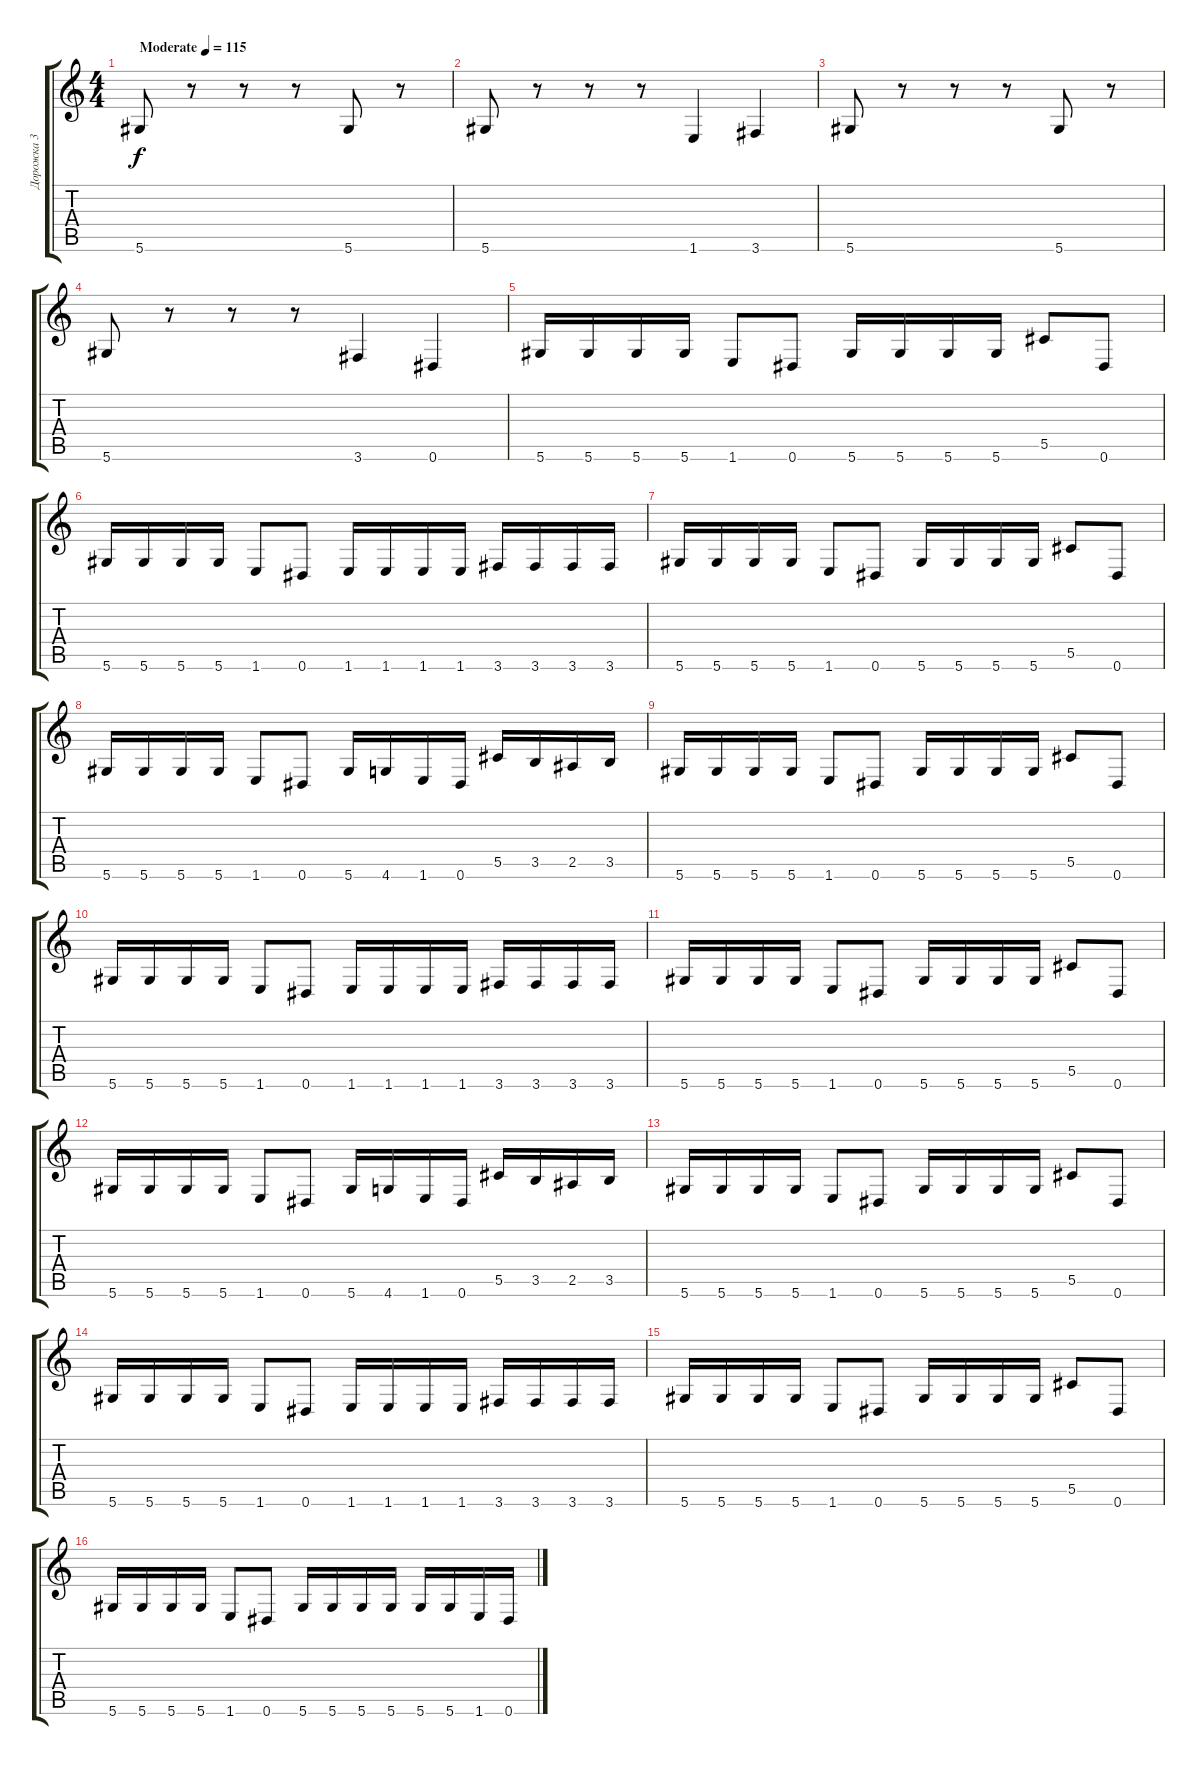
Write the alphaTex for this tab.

\track ("Дорожка 3" "Дорожка 3") {instrument electricbassfinger}
\staff {score tabs}
\tuning (Eb4 Bb3 Gb3 Db3 Ab2 Eb2) {hide}
\ts (4 4)
\tempo (115 "Moderate")
\clef g2
\ks c
5.6.8{dy f instrument electricbassfinger} r.8 r.8 r.8 5.6.8 r.8 |
5.6.8 r.8 r.8 r.8 1.6.4 3.6.4 |
5.6.8 r.8 r.8 r.8 5.6.8 r.8 |
5.6.8 r.8 r.8 r.8 3.6.4 0.6.4 |
5.6.16 5.6.16 5.6.16 5.6.16 1.6.8 0.6.8 5.6.16 5.6.16 5.6.16 5.6.16 5.5.8 0.6.8 |
5.6.16 5.6.16 5.6.16 5.6.16 1.6.8 0.6.8 1.6.16 1.6.16 1.6.16 1.6.16 3.6.16 3.6.16 3.6.16 3.6.16 |
5.6.16 5.6.16 5.6.16 5.6.16 1.6.8 0.6.8 5.6.16 5.6.16 5.6.16 5.6.16 5.5.8 0.6.8 |
5.6.16 5.6.16 5.6.16 5.6.16 1.6.8 0.6.8 5.6.16 4.6.16 1.6.16 0.6.16 5.5.16 3.5.16 2.5.16 3.5.16 |
5.6.16 5.6.16 5.6.16 5.6.16 1.6.8 0.6.8 5.6.16 5.6.16 5.6.16 5.6.16 5.5.8 0.6.8 |
5.6.16 5.6.16 5.6.16 5.6.16 1.6.8 0.6.8 1.6.16 1.6.16 1.6.16 1.6.16 3.6.16 3.6.16 3.6.16 3.6.16 |
5.6.16 5.6.16 5.6.16 5.6.16 1.6.8 0.6.8 5.6.16 5.6.16 5.6.16 5.6.16 5.5.8 0.6.8 |
5.6.16 5.6.16 5.6.16 5.6.16 1.6.8 0.6.8 5.6.16 4.6.16 1.6.16 0.6.16 5.5.16 3.5.16 2.5.16 3.5.16 |
5.6.16 5.6.16 5.6.16 5.6.16 1.6.8 0.6.8 5.6.16 5.6.16 5.6.16 5.6.16 5.5.8 0.6.8 |
5.6.16 5.6.16 5.6.16 5.6.16 1.6.8 0.6.8 1.6.16 1.6.16 1.6.16 1.6.16 3.6.16 3.6.16 3.6.16 3.6.16 |
5.6.16 5.6.16 5.6.16 5.6.16 1.6.8 0.6.8 5.6.16 5.6.16 5.6.16 5.6.16 5.5.8 0.6.8 |
5.6.16 5.6.16 5.6.16 5.6.16 1.6.8 0.6.8 5.6.16 5.6.16 5.6.16 5.6.16 5.6.16 5.6.16 1.6.16 0.6.16
